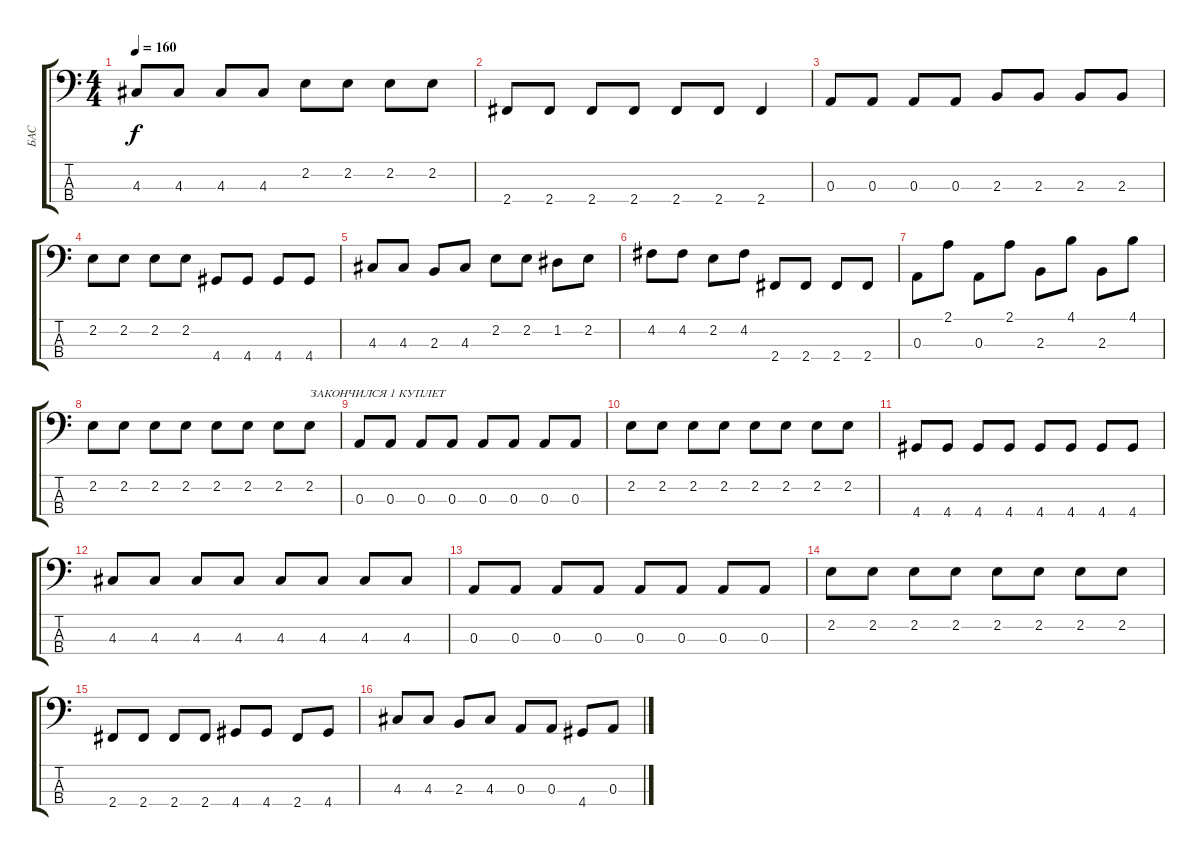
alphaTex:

\track ("БАС" "БАС") {instrument electricbasspick}
\staff {score tabs}
\tuning (G2 D2 A1 E1) {hide}
\ts (4 4)
\tempo 160
\clef f4
\ks c
4.3.8{dy f} 4.3.8 4.3.8 4.3.8 2.2.8 2.2.8 2.2.8 2.2.8 |
2.4.8 2.4.8 2.4.8 2.4.8 2.4.8 2.4.8 2.4.4 |
0.3.8 0.3.8 0.3.8 0.3.8 2.3.8 2.3.8 2.3.8 2.3.8 |
2.2.8 2.2.8 2.2.8 2.2.8 4.4.8 4.4.8 4.4.8 4.4.8 |
4.3.8 4.3.8 2.3.8 4.3.8 2.2.8 2.2.8 1.2.8 2.2.8 |
4.2.8 4.2.8 2.2.8 4.2.8 2.4.8 2.4.8 2.4.8 2.4.8 |
0.3.8 2.1.8 0.3.8 2.1.8 2.3.8 4.1.8 2.3.8 4.1.8 |
2.2.8 2.2.8 2.2.8 2.2.8 2.2.8 2.2.8 2.2.8 2.2.8{txt "ЗАКОНЧИЛСЯ 1 КУПЛЕТ"} |
0.3.8 0.3.8 0.3.8 0.3.8 0.3.8 0.3.8 0.3.8 0.3.8 |
2.2.8 2.2.8 2.2.8 2.2.8 2.2.8 2.2.8 2.2.8 2.2.8 |
4.4.8 4.4.8 4.4.8 4.4.8 4.4.8 4.4.8 4.4.8 4.4.8 |
4.3.8 4.3.8 4.3.8 4.3.8 4.3.8 4.3.8 4.3.8 4.3.8 |
0.3.8 0.3.8 0.3.8 0.3.8 0.3.8 0.3.8 0.3.8 0.3.8 |
2.2.8 2.2.8 2.2.8 2.2.8 2.2.8 2.2.8 2.2.8 2.2.8 |
2.4.8 2.4.8 2.4.8 2.4.8 4.4.8 4.4.8 2.4.8 4.4.8 |
4.3.8 4.3.8 2.3.8 4.3.8 0.3.8 0.3.8 4.4.8 0.3.8
